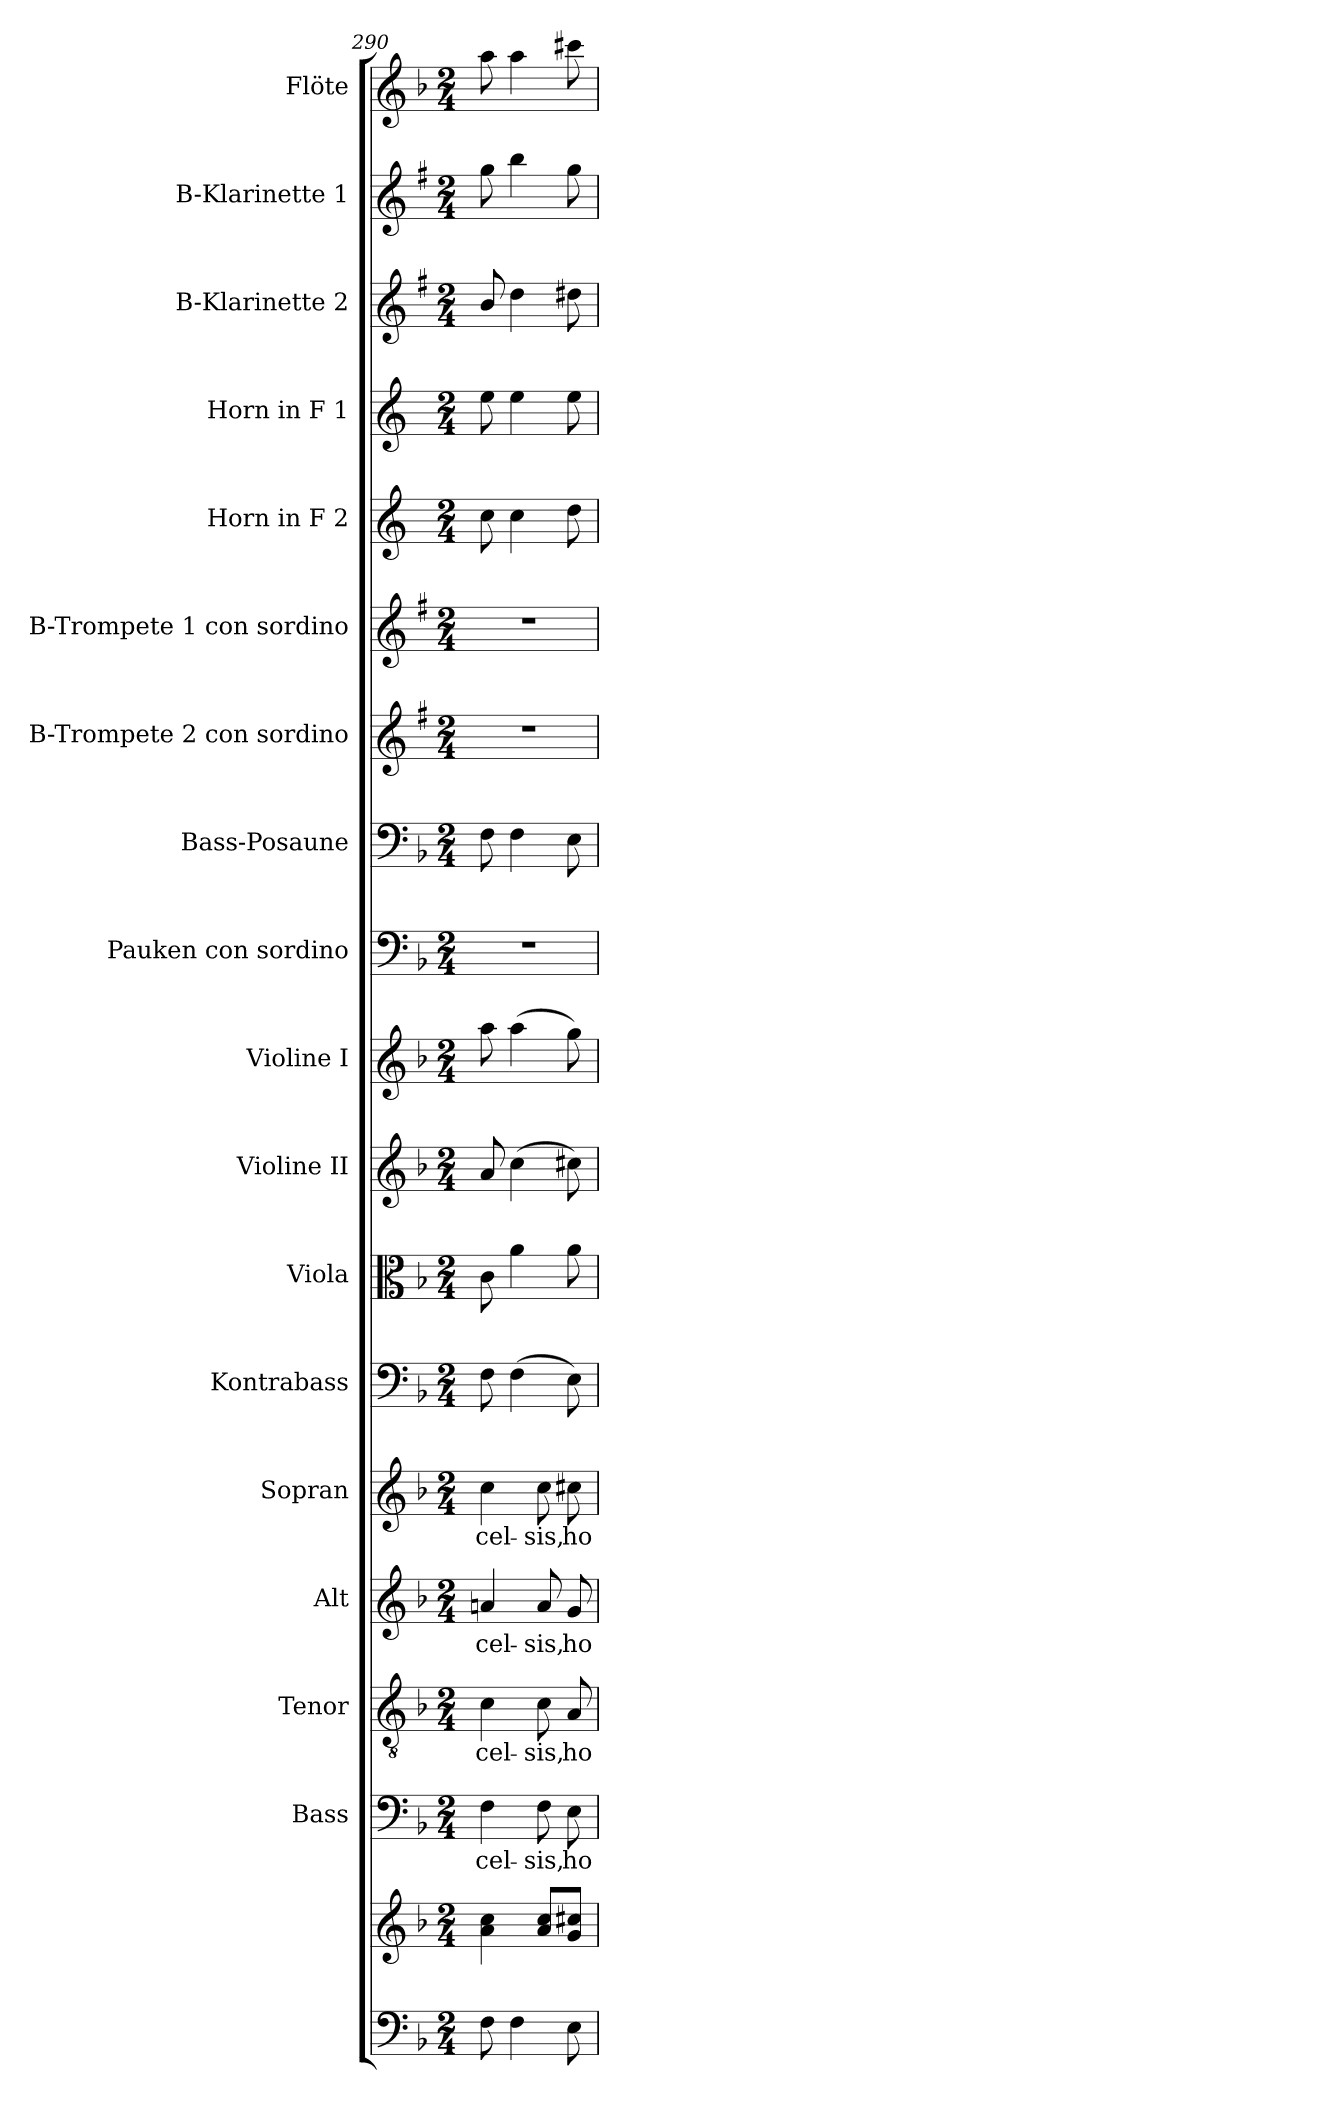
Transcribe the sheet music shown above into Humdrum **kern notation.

**kern	**kern	**kern	**text	**kern	**text	**kern	**text	**kern	**text	**kern	**kern	**kern	**kern	**kern	**kern	**kern	**kern	**kern	**kern	**kern	**kern	**kern
*part18	*part18	*part17	*part17	*part16	*part16	*part15	*part15	*part14	*part14	*part13	*part12	*part11	*part10	*part9	*part8	*part7	*part6	*part5	*part4	*part3	*part2	*part1
*staff19	*staff18	*staff17	*staff17	*staff16	*staff16	*staff15	*staff15	*staff14	*staff14	*staff13	*staff12	*staff11	*staff10	*staff9	*staff8	*staff7	*staff6	*staff5	*staff4	*staff3	*staff2	*staff1
*	*	*I"Bass	*	*I"Tenor	*	*I"Alt	*	*I"Sopran	*	*I"Kontrabass	*I"Viola	*I"Violine II	*I"Violine I	*I"Pauken con sordino	*I"Bass-Posaune	*I"B-Trompete 2 con sordino	*I"B-Trompete 1 con sordino	*I"Horn in F 2	*I"Horn in F 1	*I"B-Klarinette 2	*I"B-Klarinette 1	*I"Flöte
*	*	*I'B.	*	*I'T.	*	*I'A.	*	*I'S.	*	*I'Kb.	*I'Vla.	*I'Vl. II	*I'Vl. I	*I'Pk.	*I'B. Pos.	*I'B Trp. 2	*I'B Trp. 1	*	*	*I'B Kl. 2	*I'B Kl. 1	*I'Fl.
*clefF4	*clefG2	*clefF4	*	*clefGv2	*	*clefG2	*	*clefG2	*	*clefF4	*clefC3	*clefG2	*clefG2	*clefF4	*clefF4	*clefG2	*clefG2	*clefG2	*clefG2	*clefG2	*clefG2	*clefG2
*	*	*	*	*	*	*	*	*	*	*ITrd7c12	*	*	*	*	*	*ITrd1c2	*ITrd1c2	*ITrd4c7	*ITrd4c7	*ITrd1c2	*ITrd1c2	*
*k[b-]	*k[b-]	*k[b-]	*	*k[b-]	*	*k[b-]	*	*k[b-]	*	*k[b-]	*k[b-]	*k[b-]	*k[b-]	*k[b-]	*k[b-]	*k[b-]	*k[b-]	*k[b-]	*k[b-]	*k[b-]	*k[b-]	*k[b-]
*F:	*F:	*F:	*	*F:	*	*F:	*	*F:	*	*F:	*F:	*F:	*F:	*F:	*F:	*F:	*F:	*F:	*F:	*F:	*F:	*F:
*M2/4	*M2/4	*M2/4	*	*M2/4	*	*M2/4	*	*M2/4	*	*M2/4	*M2/4	*M2/4	*M2/4	*M2/4	*M2/4	*M2/4	*M2/4	*M2/4	*M2/4	*M2/4	*M2/4	*M2/4
=290	=290	=290	=290	=290	=290	=290	=290	=290	=290	=290	=290	=290	=290	=290	=290	=290	=290	=290	=290	=290	=290	=290
!	!	!	!LO:LY:b	!	!LO:LY:b	!	!LO:LY:b	!	!LO:LY:b	!	!	!	!	!	!	!	!	!	!	!	!	!
8F\	4a\ 4cc\	4F\	-cel-	4c\	-cel-	4an/	-cel-	4cc\	-cel-	8FF\	8c\	8a/	8aa\	2r	8F\	2r	2r	8f\	8a\	8a/	8ff\	8aa\
4F\	.	.	.	.	.	.	.	.	.	(>4FF\	4a\	(>4cc\	(>4aa\	.	4F\	.	.	4f\	4a\	4cc\	4aa\	4aa\
!	!	!	!LO:LY:b	!	!LO:LY:b	!	!LO:LY:b	!	!LO:LY:b	!	!	!	!	!	!	!	!	!	!	!	!	!
.	8a/ 8cc/L	8F\	-sis,	8c\	-sis,	8a/	-sis,	8cc\	-sis,	.	.	.	.	.	.	.	.	.	.	.	.	.
!	!	!	!LO:LY:b	!	!LO:LY:b	!	!LO:LY:b	!	!LO:LY:b	!	!	!	!	!	!	!	!	!	!	!	!	!
8E\	8g/ 8cc#X/J	8E\	ho-	8A/	ho-	8g/	ho-	8cc#X\	ho-	8EE\)	8a\	8cc#X\)	8gg\)	.	8E\	.	.	8g\	8a\	8cc#X\	8ff\	8ccc#X\
=	=	=	=	=	=	=	=	=	=	=	=	=	=	=	=	=	=	=	=	=	=	=
*-	*-	*-	*-	*-	*-	*-	*-	*-	*-	*-	*-	*-	*-	*-	*-	*-	*-	*-	*-	*-	*-	*-
